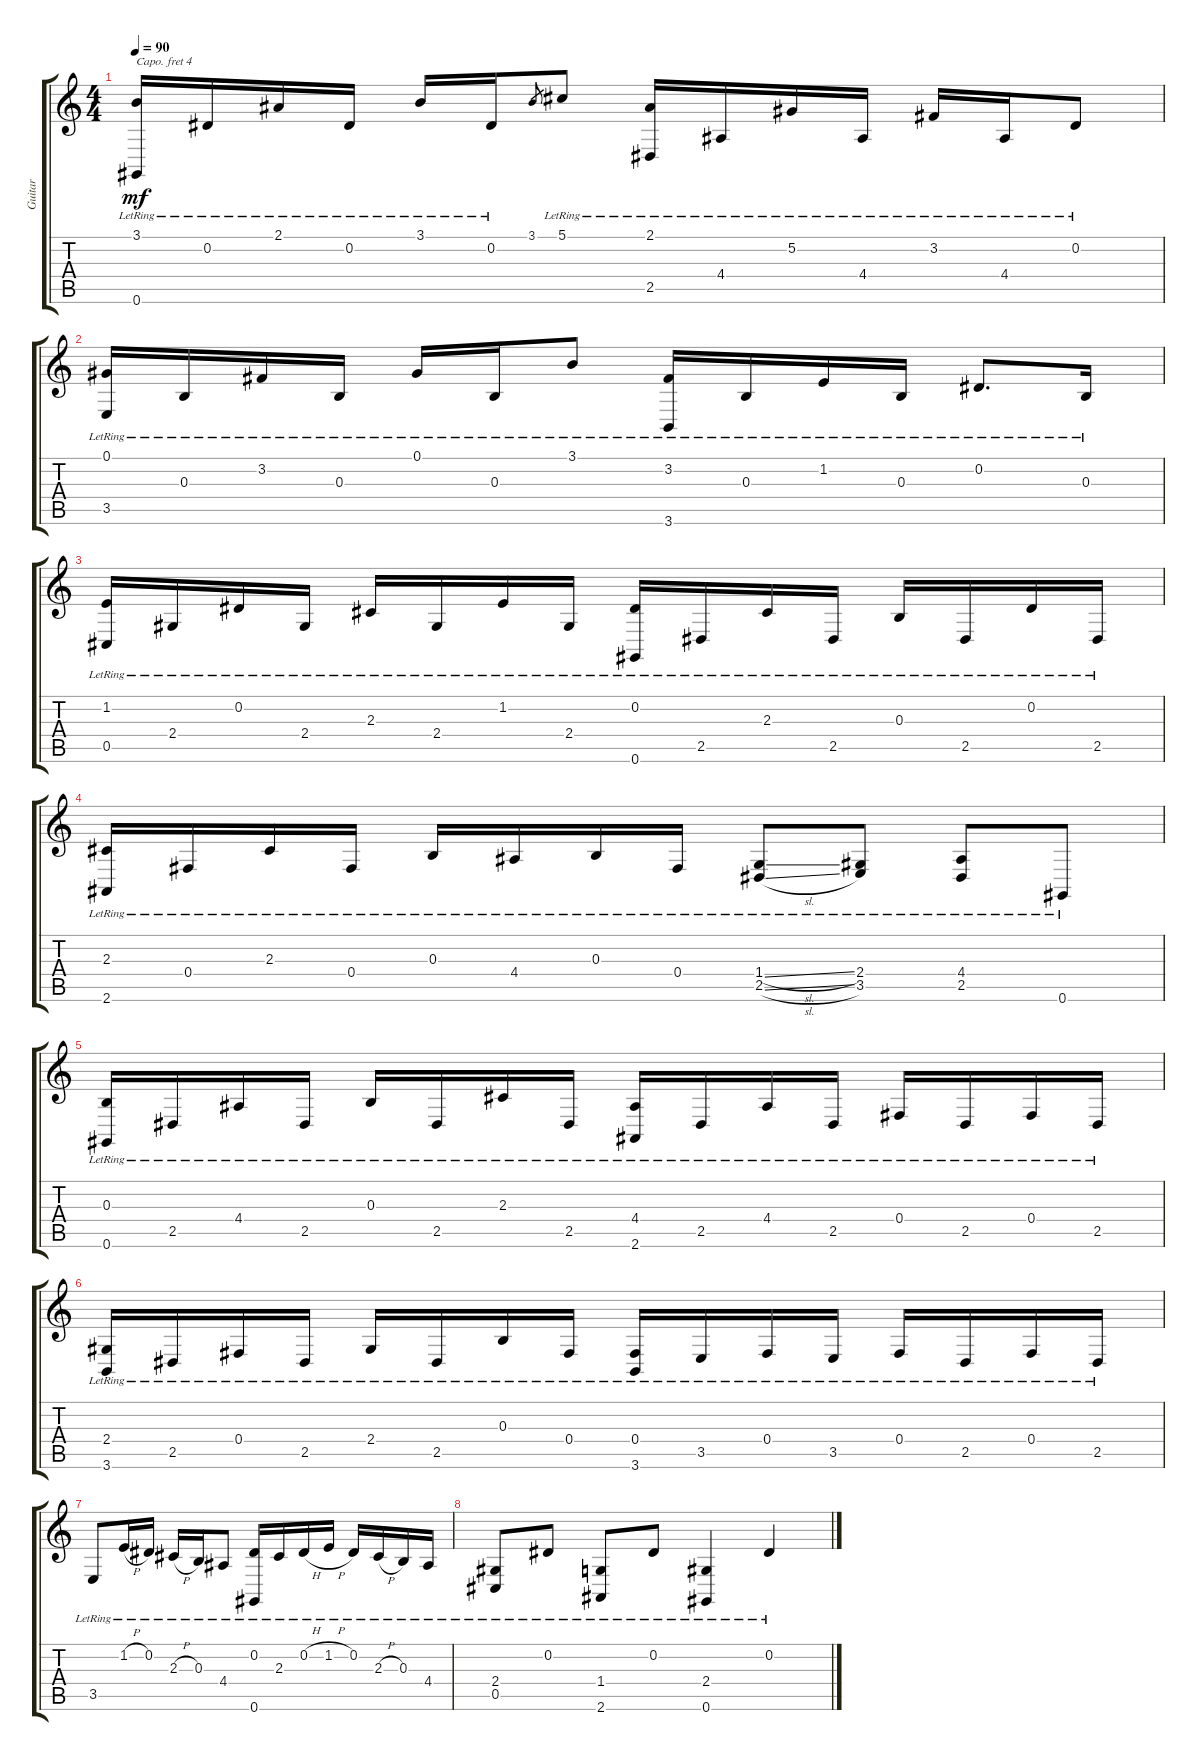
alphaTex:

\track ("Guitar" "Guitar") {instrument acousticgrandpiano}
\staff {score tabs}
\capo 4
\tuning (E4 B3 G3 D3 A2 E2) {hide}
\ts (4 4)
\tempo 90
\clef g2
\ks c
(3.1{lr} 0.6{lr}).16{dy mf} 0.2{lr}.16 2.1{lr}.16 0.2{lr}.16 3.1{lr}.16 0.2{lr}.16 3.1.8{gr} 5.1{lr}.8 (2.1{lr} 2.5{lr}).16 4.4{lr}.16 5.2{lr}.16 4.4{lr}.16 3.2{lr}.16 4.4{lr}.16 0.2{lr}.8 |
(0.1{lr} 3.5{lr}).16 0.3{lr}.16 3.2{lr}.16 0.3{lr}.16 0.1{lr}.16 0.3{lr}.16 3.1{lr}.8 (3.2{lr} 3.6{lr}).16 0.3{lr}.16 1.2{lr}.16 0.3{lr}.16 0.2{lr}.8{d} 0.3{lr}.16 |
(1.2{lr} 0.5{lr}).16 2.4{lr}.16 0.2{lr}.16 2.4{lr}.16 2.3{lr}.16 2.4{lr}.16 1.2{lr}.16 2.4{lr}.16 (0.2{lr} 0.6{lr}).16 2.5{lr}.16 2.3{lr}.16 2.5{lr}.16 0.3{lr}.16 2.5{lr}.16 0.2{lr}.16 2.5{lr}.16 |
(2.3{lr} 2.6{lr}).16 0.4{lr}.16 2.3{lr}.16 0.4{lr}.16 0.3{lr}.16 4.4{lr}.16 0.3{lr}.16 0.4{lr}.16 (1.4{sl lr} 2.5{sl lr}).8 (2.4{lr} 3.5{lr}).8 (4.4{lr} 2.5{lr}).8 0.6{lr}.8 |
(0.3{lr} 0.6{lr}).16 2.5{lr}.16 4.4{lr}.16 2.5{lr}.16 0.3{lr}.16 2.5{lr}.16 2.3{lr}.16 2.5{lr}.16 (4.4{lr} 2.6{lr}).16 2.5{lr}.16 4.4{lr}.16 2.5{lr}.16 0.4{lr}.16 2.5{lr}.16 0.4{lr}.16 2.5{lr}.16 |
(2.4{lr} 3.6{lr}).16 2.5{lr}.16 0.4{lr}.16 2.5{lr}.16 2.4{lr}.16 2.5{lr}.16 0.3{lr}.16 0.4{lr}.16 (0.4{lr} 3.6{lr}).16 3.5{lr}.16 0.4{lr}.16 3.5{lr}.16 0.4{lr}.16 2.5{lr}.16 0.4{lr}.16 2.5{lr}.16 |
3.5{lr}.8 1.2{h lr}.16 0.2{lr}.16 2.3{h lr}.16 0.3{lr}.16 4.4{lr}.8 (0.2{lr} 0.6{lr}).16 2.3{lr}.16 0.2{h lr}.16 1.2{h lr}.16 0.2{lr}.16 2.3{h lr}.16 0.3{lr}.16 4.4{lr}.16 |
(2.4{lr} 0.5{lr}).8 0.2{lr}.8 (1.4{lr} 2.6{lr}).8 0.2{lr}.8 (2.4{lr} 0.6{lr}).4 0.2{lr}.4
